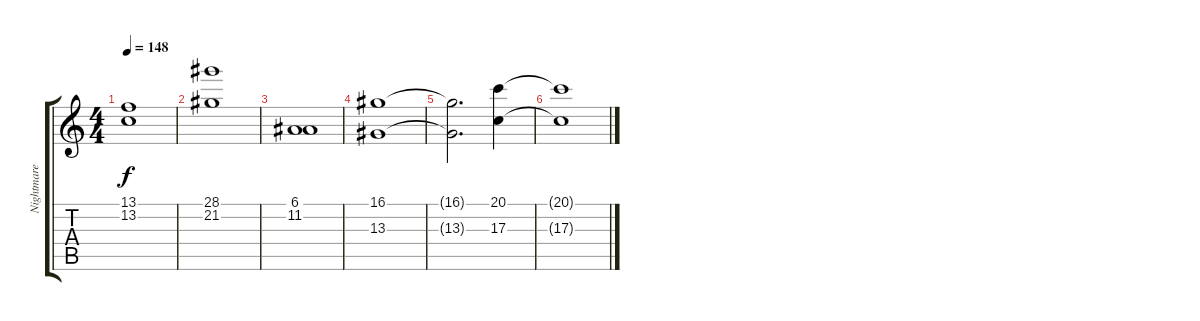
\track ("Nightmare Industries" "Nightmare ") {instrument stringensemble2}
\staff {score tabs}
\tuning (E4 B3 G3 D3 A2 E2) {hide}
\ts (4 4)
\tempo 148
\clef g2
\ks c
(13.1{t} 13.2{t}).1{dy f} |
(28.1 21.2).1 |
(6.1 11.2).1 |
(16.1 13.3).1{volume 6} |
(16.1{t} 13.3{t}).2{d} (20.1 17.3).4 |
(20.1{t} 17.3{t}).1
